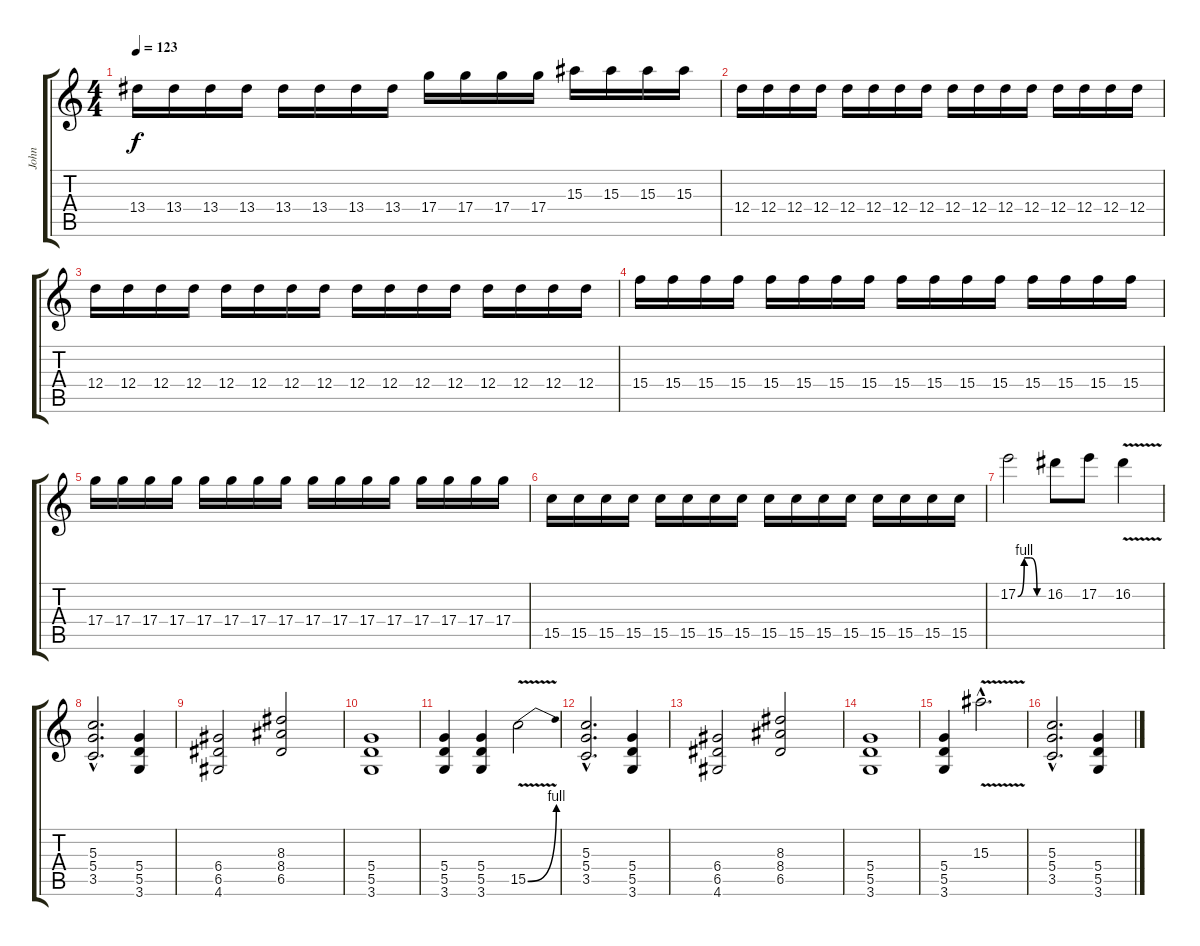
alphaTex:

\track ("John" "John") {instrument electricguitarmuted}
\staff {score tabs}
\tuning (E4 B3 G3 D3 A2 E2) {hide}
\ts (4 4)
\tempo 123
\clef g2
\ks c
13.4.16{dy f} 13.4.16 13.4.16 13.4.16 13.4.16 13.4.16 13.4.16 13.4.16 17.4.16 17.4.16 17.4.16 17.4.16 15.3.16 15.3.16 15.3.16 15.3.16 |
12.4.16 12.4.16 12.4.16 12.4.16 12.4.16 12.4.16 12.4.16 12.4.16 12.4.16 12.4.16 12.4.16 12.4.16 12.4.16 12.4.16 12.4.16 12.4.16 |
12.4.16 12.4.16 12.4.16 12.4.16 12.4.16 12.4.16 12.4.16 12.4.16 12.4.16 12.4.16 12.4.16 12.4.16 12.4.16 12.4.16 12.4.16 12.4.16 |
15.4.16 15.4.16 15.4.16 15.4.16 15.4.16 15.4.16 15.4.16 15.4.16 15.4.16 15.4.16 15.4.16 15.4.16 15.4.16 15.4.16 15.4.16 15.4.16 |
17.4.16 17.4.16 17.4.16 17.4.16 17.4.16 17.4.16 17.4.16 17.4.16 17.4.16 17.4.16 17.4.16 17.4.16 17.4.16 17.4.16 17.4.16 17.4.16 |
15.5.16 15.5.16 15.5.16 15.5.16 15.5.16 15.5.16 15.5.16 15.5.16 15.5.16 15.5.16 15.5.16 15.5.16 15.5.16 15.5.16 15.5.16 15.5.16 |
17.2{be (custom 0 0 15 4 30 4 45 0 60 0)}.2{volume 13 instrument distortionguitar} 16.2.8 17.2.8 16.2{v}.4 |
(5.3{hac} 5.4{hac} 3.5{hac}).2{d} (5.4 5.5 3.6).4 |
(6.4 6.5 4.6).2 (8.3 8.4 6.5).2 |
(5.4 5.5 3.6).1 |
(5.4 5.5 3.6).4 (5.4 5.5 3.6).4 15.5{be (bend 0 0 60 4) v}.2 |
(5.3{hac} 5.4{hac} 3.5{hac}).2{d} (5.4 5.5 3.6).4 |
(6.4 6.5 4.6).2 (8.3 8.4 6.5).2 |
(5.4 5.5 3.6).1 |
(5.4 5.5 3.6).4 15.3{v hac}.2{d} |
(5.3{hac} 5.4{hac} 3.5{hac}).2{d} (5.4 5.5 3.6).4
